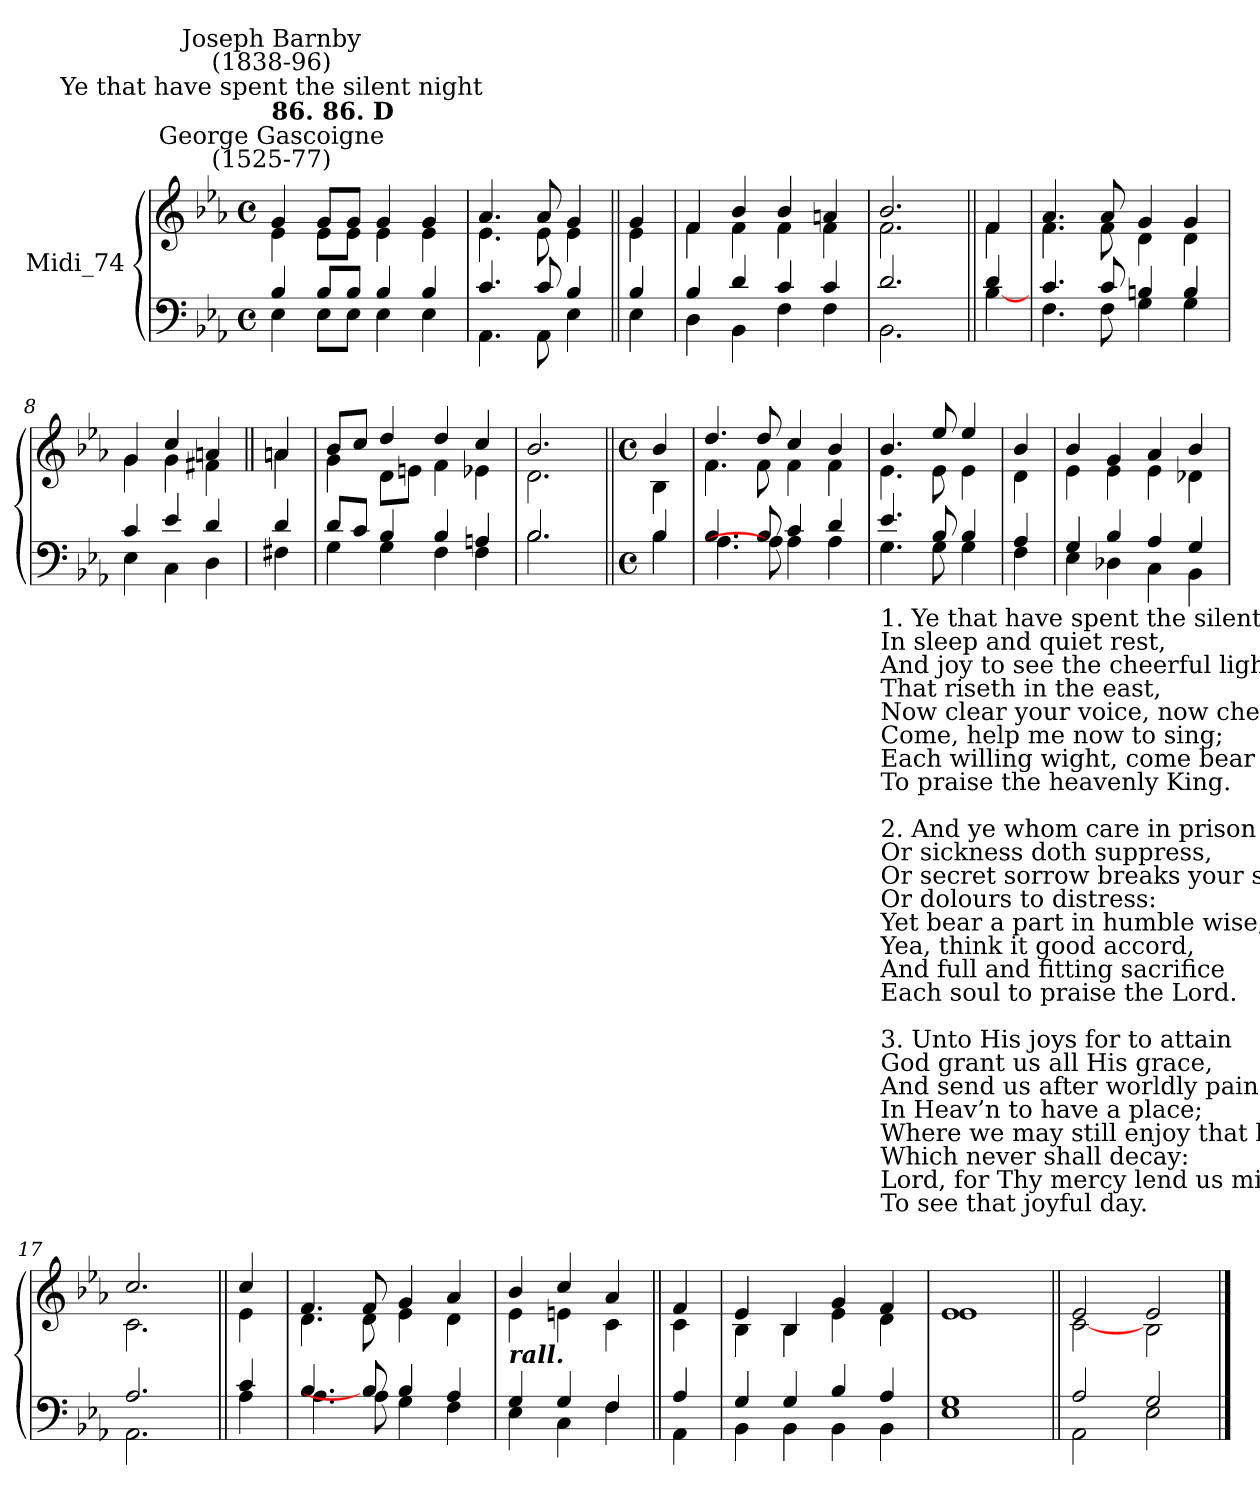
**kern	**kern
*part2	*part1
*staff2	*staff1
*I"Midi_74	*I"Midi_74
*clefF4	*clefG2
*k[b-e-a-]	*k[b-e-a-]
*E-:	*E-:
*M4/4	*M4/4
*met(c)	*met(c)
=1	=1
*^	*^
!	!	!LO:TX:a:cj:t=George Gascoigne\n(1525-77)	!
!	!	!LO:TX:a:B:t=86. 86. D	!
!	!	!LO:TX:a:cj:t=Ye that have spent the silent night	!
!	!	!LO:TX:a:cj:t=Joseph Barnby\n(1838-96)	!
4B-/	4E-\	4g/	4e-\
8B-/L	8E-\L	8g/L	8e-\L
8B-/J	8E-\J	8g/J	8e-\J
4B-/	4E-\	4g/	4e-\
4B-/	4E-\	4g/	4e-\
=2	=2	=2	=2
4.c/	4.AA-\	4.a-/	4.e-\
8c/	8AA-\	8a-/	8e-\
4B-/	4E-\	4g/	4e-\
=3||	=3||	=3||	=3||
4B-/	4E-\	4g/	4e-\
=4	=4	=4	=4
4B-/	4D\	4f/	4f\
4d/	4BB-\	4b-/	4f\
4c/	4F\	4b-/	4f\
4c/	4F\	4an/	4f\
=5	=5	=5	=5
2.d/	2.BB-\	2.b-/	2.f\
=6||	=6||	=6||	=6||
4d/	[4B-\	4f/	4f\
=7	=7	=7	=7
4.c/	4.F\	4.a-/	4.f\
8c/	8F\	8a-/	8f\
4Bn/	4G\	4g/	4d\
4B/	4G\	4g/	4d\
=8	=8	=8	=8
4c/	4E-\	4g/	4g\
4e-/	4C\	4cc/	4g\
4d/	4D\	4an/	4f#X\
=9	=9	=9||	=9||
4d/	4F#X\	4an/	4an\
=10	=10	=10	=10
8d/L	4G\	8b-/L	4g\
8c/J	.	8cc/J	.
4B-/	4G\	4dd/	8d\L
.	.	.	8en\J
4B-/	4F\	4dd/	4f\
4An/	4F\	4cc/	4e-X\
=11	=11	=11	=11
2.B-/	2.B-\	2.b-/	2.d\
!!LO:LB:g=z	!!
=12||	=12||	=12||	=12||
*M4/4	*	*M4/4	*
*met(c)	*	*met(c)	*
4B-/	4B-\	4b-/	4B-\
=13	=13	=13	=13
4.B-/	4.A-\	4.dd/	4.f\
8B-/	8A-\]	8dd/	8f\
4c/	4A-\	4cc/	4f\
4d/	4A-\	4b-/	4f\
=14	=14	=14	=14
!LO:TX:b:t=1. Ye that have spent the silent night\nIn sleep and quiet rest,\nAnd joy to see the cheerful light\nThat riseth in the east,\nNow clear your voice, now cheer your heart,\nCome, help me now to sing;\nEach willing wight, come bear a part,\nTo praise the heavenly King.\n\n2. And ye whom care in prison keeps\nOr sickness doth suppress,\nOr secret sorrow breaks your sleeps\nOr dolours to distress&colon;\nYet bear a part in humble wise,\nYea, think it good accord,\nAnd full and fitting sacrifice\nEach soul to praise the Lord.\n\n3. Unto His joys for to attain\nGod grant us all His grace,\nAnd send us after worldly pain\nIn Heav’n to have a place;\nWhere we may still enjoy that light\nWhich never shall decay&colon;\nLord, for Thy mercy lend us might\nTo see that joyful day.	!	!	!
4.e-/	4.G\	4.b-/	4.e-\
8B-/	8G\	8ee-/	8e-\
4B-/	4G\	4ee-/	4e-\
=15	=15	=15	=15
4A-/	4F\	4b-/	4d\
=16	=16	=16	=16
4G/	4E-\	4b-/	4e-\
4B-/	4D-X\	4g/	4e-\
4A-/	4C\	4a-/	4e-\
4G/	4BB-\	4b-/	4d-X\
=17	=17	=17	=17
2.A-/	2.AA-\	2.cc/	2.c\
=18||	=18||	=18||	=18||
4c/	4A-\	4cc/	4e-\
=19	=19	=19	=19
4.B-/	4.A-\	4.f/	4.d\
8B-/]	8A-\	8f/	8d\
4B-/	4G\	4g/	4e-\
4A-/	4F\	4a-/	4d\
=20	=20	=20	=20
!LO:TX:a:Bi:t=rall.	!	!	!
4G/	4E-\	4b-/	4e-\
4G/	4C\	4cc/	4en\
4F/	4F\	4a-/	4c\
=21||	=21||	=21||	=21||
4A-/	4AA-\	4f/	4c\
=22	=22	=22	=22
4G/	4BB-\	4e-/	4B-\
4G/	4BB-\	4B-/	4B-\
4B-/	4BB-\	4g/	4e-\
4A-/	4BB-\	4f/	4d\
=23	=23	=23	=23
1G/	1E-\	1e-/	1e-\
=24||	=24||	=24||	=24||
2A-/	2AA-\	2e-/	[2c\
2G/	2E-\	2e-/	2B-\
*v	*v	*	*
*	*v	*v
==	==
*-	*-
